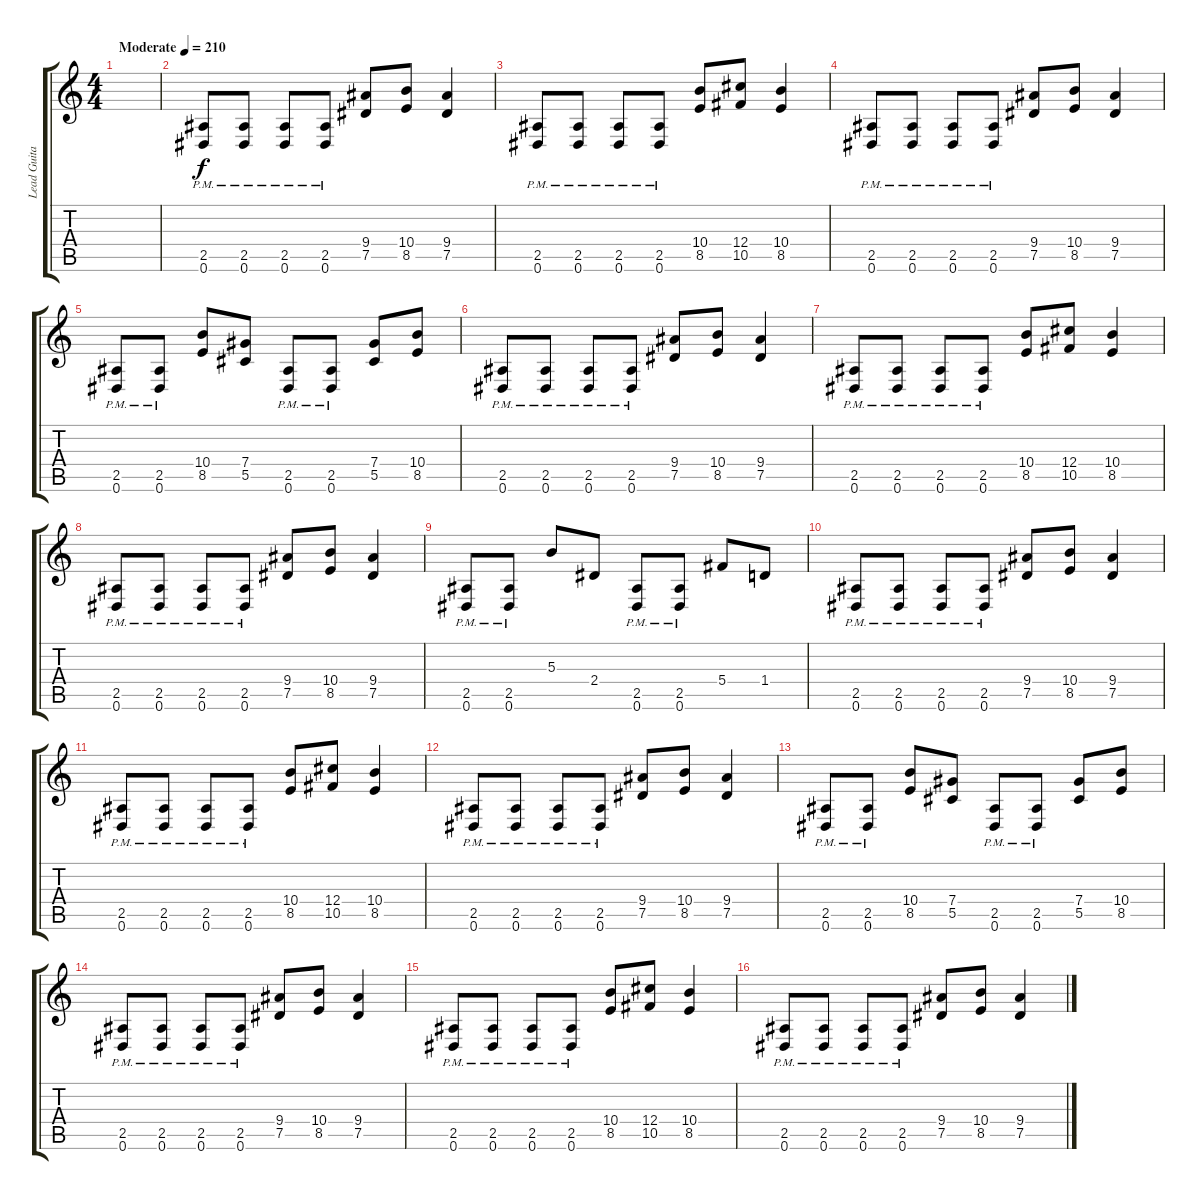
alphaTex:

\track ("Lead Guitar" "Lead Guita") {instrument distortionguitar}
\staff {score tabs}
\tuning (Eb4 Bb3 Gb3 Db3 Ab2 Eb2) {hide}
\ts (4 4)
\tempo (210 "Moderate")
\clef g2
\ks c
|
(2.5{pm} 0.6{pm}).8 (2.5{pm} 0.6{pm}).8 (2.5{pm} 0.6{pm}).8 (2.5{pm} 0.6{pm}).8 (9.4 7.5).8 (10.4 8.5).8 (9.4 7.5).4 |
(2.5{pm} 0.6{pm}).8 (2.5{pm} 0.6{pm}).8 (2.5{pm} 0.6{pm}).8 (2.5{pm} 0.6{pm}).8 (10.4 8.5).8 (12.4 10.5).8 (10.4 8.5).4 |
(2.5{pm} 0.6{pm}).8 (2.5{pm} 0.6{pm}).8 (2.5{pm} 0.6{pm}).8 (2.5{pm} 0.6{pm}).8 (9.4 7.5).8 (10.4 8.5).8 (9.4 7.5).4 |
(2.5{pm} 0.6{pm}).8 (2.5{pm} 0.6{pm}).8 (10.4 8.5).8 (7.4 5.5).8 (2.5{pm} 0.6{pm}).8 (2.5{pm} 0.6{pm}).8 (7.4 5.5).8 (10.4 8.5).8 |
(2.5{pm} 0.6{pm}).8 (2.5{pm} 0.6{pm}).8 (2.5{pm} 0.6{pm}).8 (2.5{pm} 0.6{pm}).8 (9.4 7.5).8 (10.4 8.5).8 (9.4 7.5).4 |
(2.5{pm} 0.6{pm}).8 (2.5{pm} 0.6{pm}).8 (2.5{pm} 0.6{pm}).8 (2.5{pm} 0.6{pm}).8 (10.4 8.5).8 (12.4 10.5).8 (10.4 8.5).4 |
(2.5{pm} 0.6{pm}).8 (2.5{pm} 0.6{pm}).8 (2.5{pm} 0.6{pm}).8 (2.5{pm} 0.6{pm}).8 (9.4 7.5).8 (10.4 8.5).8 (9.4 7.5).4 |
(2.5{pm} 0.6{pm}).8 (2.5{pm} 0.6{pm}).8 5.3.8 2.4.8 (2.5{pm} 0.6{pm}).8 (2.5{pm} 0.6{pm}).8 5.4.8 1.4.8 |
(2.5{pm} 0.6{pm}).8 (2.5{pm} 0.6{pm}).8 (2.5{pm} 0.6{pm}).8 (2.5{pm} 0.6{pm}).8 (9.4 7.5).8 (10.4 8.5).8 (9.4 7.5).4 |
(2.5{pm} 0.6{pm}).8 (2.5{pm} 0.6{pm}).8 (2.5{pm} 0.6{pm}).8 (2.5{pm} 0.6{pm}).8 (10.4 8.5).8 (12.4 10.5).8 (10.4 8.5).4 |
(2.5{pm} 0.6{pm}).8 (2.5{pm} 0.6{pm}).8 (2.5{pm} 0.6{pm}).8 (2.5{pm} 0.6{pm}).8 (9.4 7.5).8 (10.4 8.5).8 (9.4 7.5).4 |
(2.5{pm} 0.6{pm}).8 (2.5{pm} 0.6{pm}).8 (10.4 8.5).8 (7.4 5.5).8 (2.5{pm} 0.6{pm}).8 (2.5{pm} 0.6{pm}).8 (7.4 5.5).8 (10.4 8.5).8 |
(2.5{pm} 0.6{pm}).8 (2.5{pm} 0.6{pm}).8 (2.5{pm} 0.6{pm}).8 (2.5{pm} 0.6{pm}).8 (9.4 7.5).8 (10.4 8.5).8 (9.4 7.5).4 |
(2.5{pm} 0.6{pm}).8 (2.5{pm} 0.6{pm}).8 (2.5{pm} 0.6{pm}).8 (2.5{pm} 0.6{pm}).8 (10.4 8.5).8 (12.4 10.5).8 (10.4 8.5).4 |
(2.5{pm} 0.6{pm}).8 (2.5{pm} 0.6{pm}).8 (2.5{pm} 0.6{pm}).8 (2.5{pm} 0.6{pm}).8 (9.4 7.5).8 (10.4 8.5).8 (9.4 7.5).4
